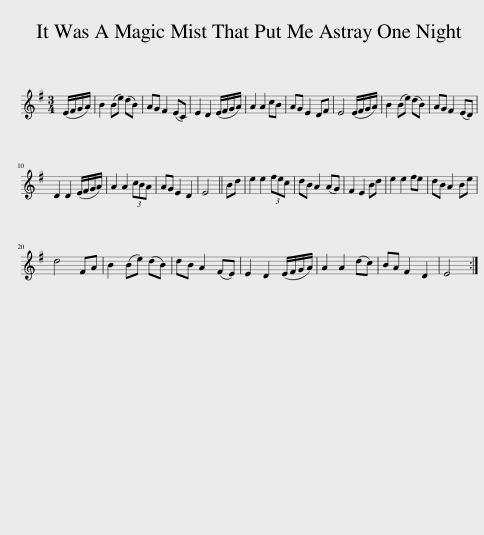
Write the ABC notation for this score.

X:1
L:1/8
M:3/4
I:linebreak $
K:Emin
V:1 treble
V:1
 (E/F/G/A/) | B2 (Be) (dB) | AG F2 (EC) | E2 D2 (E/F/G/A/) | A2 A2 cB | %5
 AG E2 DF | E4 (E/F/G/A/) | B2 (Be) (dB) | AG F2 (ED) |$ D2 D2 (E/F/G/A/) | %10
 A2 A2 (3cBA | AG E2 D2 | E4 || Bd | e2 e2 (3fec | %15
 dB A2 (AG) | F2 E2 Bd | e2 e2 fe | dB A2 Be |$ d4 FA | %20
 B2 (Be) (dB) | dB A2 (FE) | E2 D2 (E/F/G/A/) | A2 A2 (dc) | BA F2 D2 | %25
 E4 :| %26
